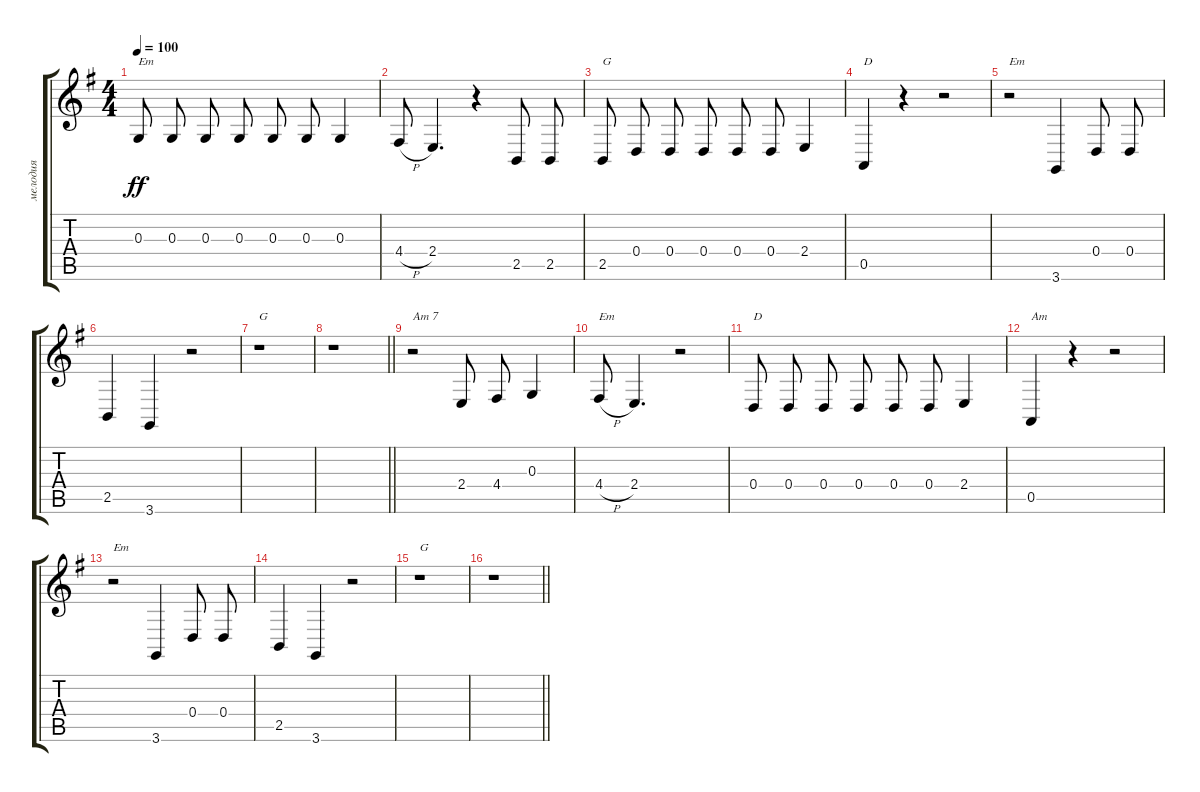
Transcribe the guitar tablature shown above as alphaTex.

\track ("мелодия" "мелодия") {instrument accordion}
\staff {score tabs}
\tuning (E4 B3 G3 D3 A2 E2) {hide}
\ts (4 4)
\tempo 100
\clef g2
\ks eminor
0.3.8{txt "Em" dy ff beam split} 0.3.8 0.3.8{beam split} 0.3.8 0.3.8{beam split} 0.3.8 0.3.4 |
4.4{h}.8 2.4.4{d} r.4 2.5.8{beam split} 2.5.8 |
2.5.8{txt "G" beam split} 0.4.8 0.4.8{beam split} 0.4.8 0.4.8{beam split} 0.4.8 2.4.4 |
0.5.4{txt "D"} r.4 r.2 |
r.2{txt "Em"} 3.6.4 0.4.8{beam split} 0.4.8 |
2.5.4 3.6.4 r.2 |
r.1{txt "G"} |
\barLineRight lightlight
r.1 |
\section ("" "")
r.2{txt "Am 7"} 2.4.8{beam split} 4.4.8 0.3.4 |
4.4{h}.8{txt "Em"} 2.4.4{d} r.2 |
0.4.8{txt "D" beam split} 0.4.8 0.4.8{beam split} 0.4.8 0.4.8{beam split} 0.4.8 2.4.4 |
0.5.4{txt "Am"} r.4 r.2 |
r.2{txt "Em"} 3.6.4 0.4.8{beam split} 0.4.8 |
2.5.4 3.6.4 r.2 |
r.1{txt "G"} |
\barLineRight lightlight
r.1
